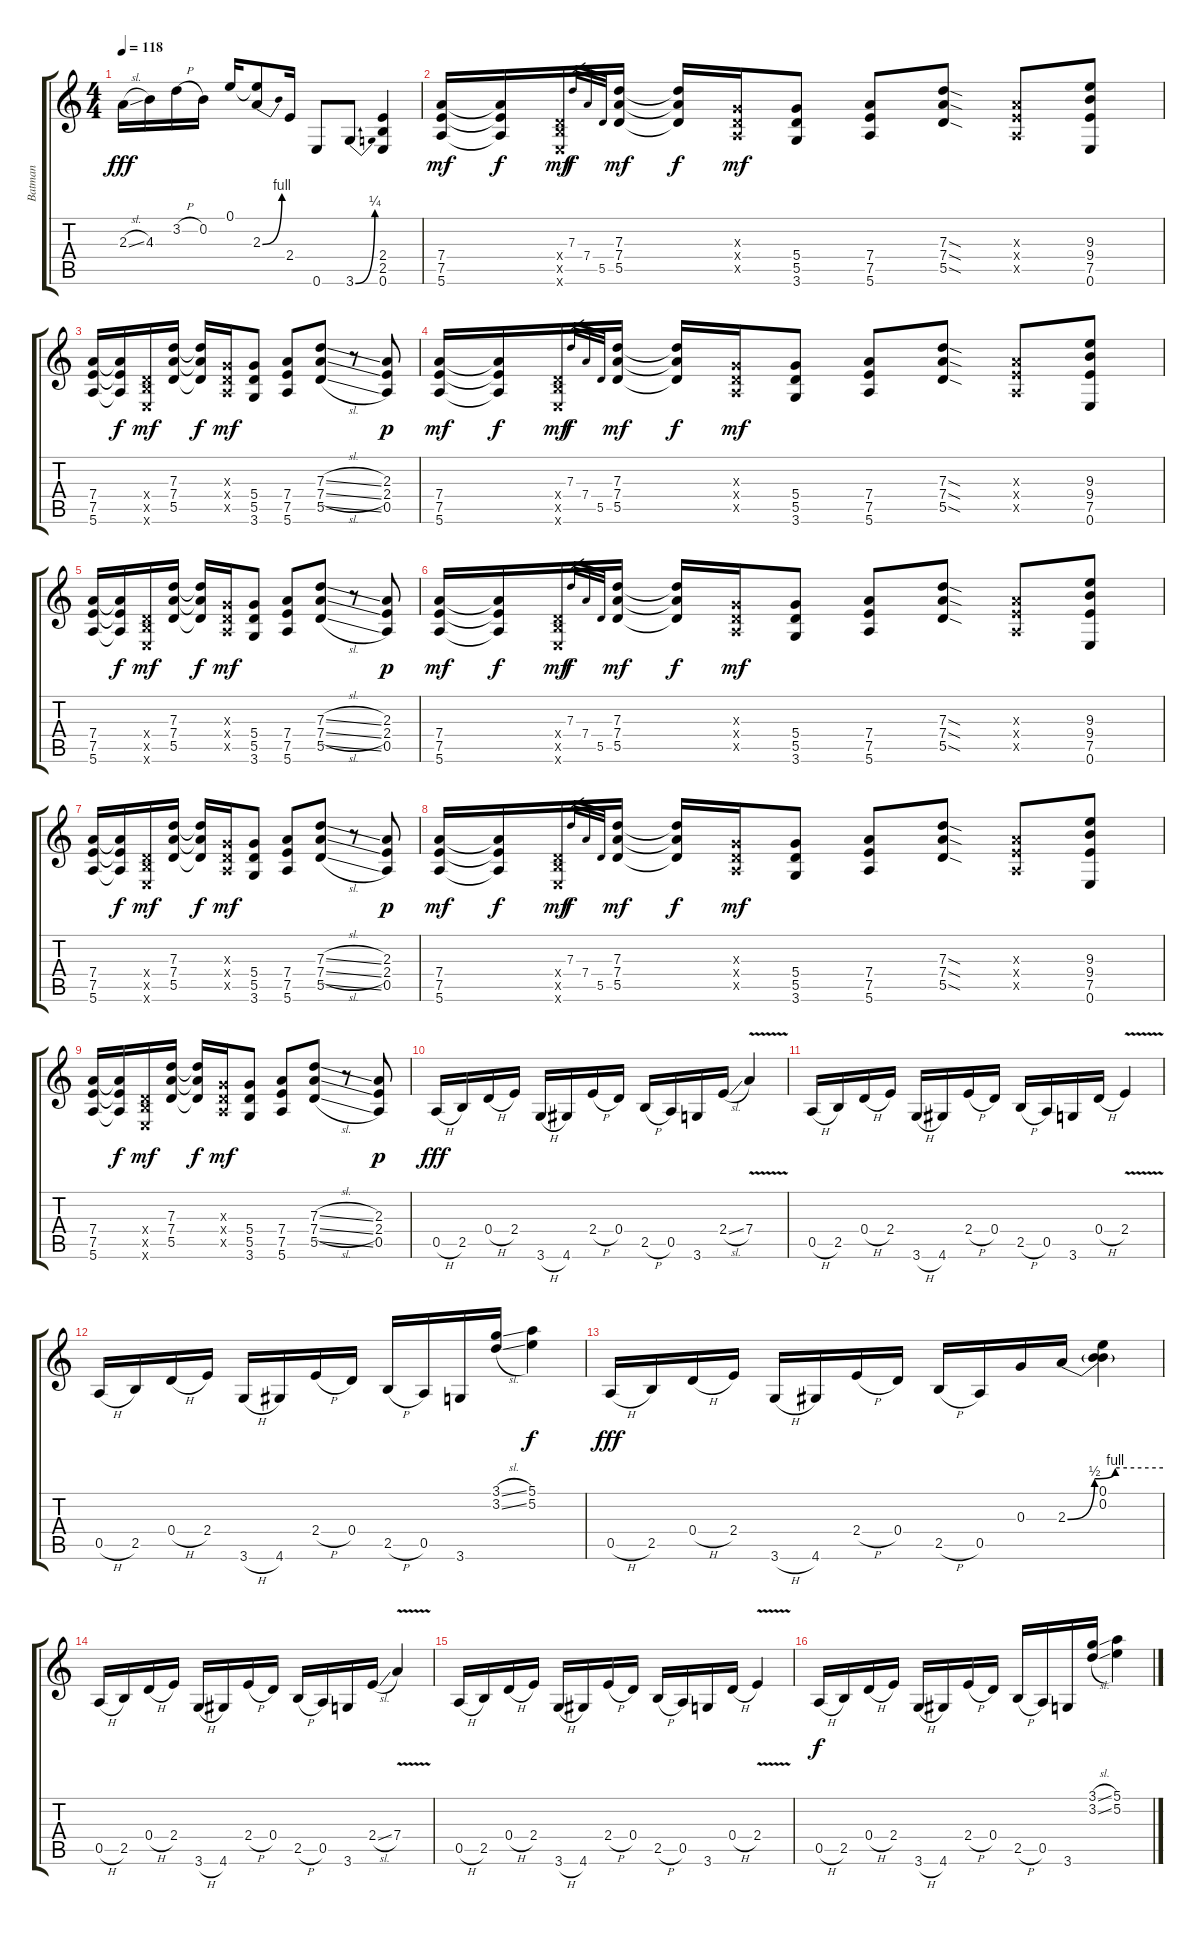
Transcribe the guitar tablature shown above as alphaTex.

\track ("Batman" "Batman") {instrument overdrivenguitar}
\staff {score tabs}
\tuning (E4 B3 G3 D3 A2 E2) {hide}
\ts (4 4)
\tempo 118
\clef g2
\ks c
2.3{sl}.16{dy fff} 4.3.16 3.2{h}.16 0.2.16 0.1.16 (0.1{t} 2.3{be (bend 0 0 60 4)}).8 2.4.16 0.6.8 3.6{be (bend 0 0 60 1)}.8 (2.4 2.5 0.6).4 |
(7.4 7.5 5.6).16{dy mf} (7.4{t} 7.5{t} 5.6{t}).16{dy f} (0.4{x} 2.5{x} 0.6{x}).16{dy mf} 7.3.32{gr dy f} 7.4.32{gr} 5.5.32{gr} (7.3 7.4 5.5).16{dy mf} (7.3{t} 7.4{t} 5.5{t}).16{dy f} (0.3{x} 0.4{x} 0.5{x}).16{dy mf} (5.4 5.5 3.6).8 (7.4 7.5 5.6).8 (7.3{sod} 7.4{sod} 5.5{sod}).8 (2.3{x} 2.4{x} 0.5{x}).8 (9.3 9.4 7.5 0.6).8 |
(7.4 7.5 5.6).16 (7.4{t} 7.5{t} 5.6{t}).16{dy f} (0.4{x} 2.5{x} 0.6{x}).16{dy mf} (7.3 7.4 5.5).16 (7.3{t} 7.4{t} 5.5{t}).16{dy f} (0.3{x} 0.4{x} 0.5{x}).16{dy mf} (5.4 5.5 3.6).8 (7.4 7.5 5.6).8 (7.3{sl} 7.4{sl} 5.5{sl}).8 r.8 (2.3 2.4 0.5).8{dy p} |
(7.4 7.5 5.6).16{dy mf} (7.4{t} 7.5{t} 5.6{t}).16{dy f} (0.4{x} 2.5{x} 0.6{x}).16{dy mf} 7.3.32{gr dy f} 7.4.32{gr} 5.5.32{gr} (7.3 7.4 5.5).16{dy mf} (7.3{t} 7.4{t} 5.5{t}).16{dy f} (0.3{x} 0.4{x} 0.5{x}).16{dy mf} (5.4 5.5 3.6).8 (7.4 7.5 5.6).8 (7.3{sod} 7.4{sod} 5.5{sod}).8 (2.3{x} 2.4{x} 0.5{x}).8 (9.3 9.4 7.5 0.6).8 |
(7.4 7.5 5.6).16 (7.4{t} 7.5{t} 5.6{t}).16{dy f} (0.4{x} 2.5{x} 0.6{x}).16{dy mf} (7.3 7.4 5.5).16 (7.3{t} 7.4{t} 5.5{t}).16{dy f} (0.3{x} 0.4{x} 0.5{x}).16{dy mf} (5.4 5.5 3.6).8 (7.4 7.5 5.6).8 (7.3{sl} 7.4{sl} 5.5{sl}).8 r.8 (2.3 2.4 0.5).8{dy p} |
(7.4 7.5 5.6).16{dy mf} (7.4{t} 7.5{t} 5.6{t}).16{dy f} (0.4{x} 2.5{x} 0.6{x}).16{dy mf} 7.3.32{gr dy f} 7.4.32{gr} 5.5.32{gr} (7.3 7.4 5.5).16{dy mf} (7.3{t} 7.4{t} 5.5{t}).16{dy f} (0.3{x} 0.4{x} 0.5{x}).16{dy mf} (5.4 5.5 3.6).8 (7.4 7.5 5.6).8 (7.3{sod} 7.4{sod} 5.5{sod}).8 (2.3{x} 2.4{x} 0.5{x}).8 (9.3 9.4 7.5 0.6).8 |
(7.4 7.5 5.6).16 (7.4{t} 7.5{t} 5.6{t}).16{dy f} (0.4{x} 2.5{x} 0.6{x}).16{dy mf} (7.3 7.4 5.5).16 (7.3{t} 7.4{t} 5.5{t}).16{dy f} (0.3{x} 0.4{x} 0.5{x}).16{dy mf} (5.4 5.5 3.6).8 (7.4 7.5 5.6).8 (7.3{sl} 7.4{sl} 5.5{sl}).8 r.8 (2.3 2.4 0.5).8{dy p} |
(7.4 7.5 5.6).16{dy mf} (7.4{t} 7.5{t} 5.6{t}).16{dy f} (0.4{x} 2.5{x} 0.6{x}).16{dy mf} 7.3.32{gr dy f} 7.4.32{gr} 5.5.32{gr} (7.3 7.4 5.5).16{dy mf} (7.3{t} 7.4{t} 5.5{t}).16{dy f} (0.3{x} 0.4{x} 0.5{x}).16{dy mf} (5.4 5.5 3.6).8 (7.4 7.5 5.6).8 (7.3{sod} 7.4{sod} 5.5{sod}).8 (2.3{x} 2.4{x} 0.5{x}).8 (9.3 9.4 7.5 0.6).8 |
(7.4 7.5 5.6).16 (7.4{t} 7.5{t} 5.6{t}).16{dy f} (0.4{x} 2.5{x} 0.6{x}).16{dy mf} (7.3 7.4 5.5).16 (7.3{t} 7.4{t} 5.5{t}).16{dy f} (0.3{x} 0.4{x} 0.5{x}).16{dy mf} (5.4 5.5 3.6).8 (7.4 7.5 5.6).8 (7.3{sl} 7.4{sl} 5.5{sl}).8 r.8 (2.3 2.4 0.5).8{dy p} |
0.5{h}.16{dy fff} 2.5.16 0.4{h}.16 2.4.16 3.6{h}.16 4.6.16 2.4{h}.16 0.4.16 2.5{h}.16 0.5.16 3.6.16 2.4{sl}.16 7.4{v}.4 |
0.5{h}.16 2.5.16 0.4{h}.16 2.4.16 3.6{h}.16 4.6.16 2.4{h}.16 0.4.16 2.5{h}.16 0.5.16 3.6.16 0.4{h}.16 2.4{v}.4 |
0.5{h}.16 2.5.16 0.4{h}.16 2.4.16 3.6{h}.16 4.6.16 2.4{h}.16 0.4.16 2.5{h}.16 0.5.16 3.6.16 (3.1{sl} 3.2{sl}).16 (5.1 5.2).4{dy f} |
0.5{h}.16{dy fff} 2.5.16 0.4{h}.16 2.4.16 3.6{h}.16 4.6.16 2.4{h}.16 0.4.16 2.5{h}.16 0.5.16 0.3.16 2.3{be (custom 0 0 17 2 30 4 60 4)}.16 (0.1 0.2 2.3{t}).4 |
0.5{h}.16 2.5.16 0.4{h}.16 2.4.16 3.6{h}.16 4.6.16 2.4{h}.16 0.4.16 2.5{h}.16 0.5.16 3.6.16 2.4{sl}.16 7.4{v}.4 |
0.5{h}.16 2.5.16 0.4{h}.16 2.4.16 3.6{h}.16 4.6.16 2.4{h}.16 0.4.16 2.5{h}.16 0.5.16 3.6.16 0.4{h}.16 2.4{v}.4 |
0.5{h}.16{dy f} 2.5.16 0.4{h}.16 2.4.16 3.6{h}.16 4.6.16 2.4{h}.16 0.4.16 2.5{h}.16 0.5.16 3.6.16 (3.1{sl} 3.2{sl}).16 (5.1 5.2).4
